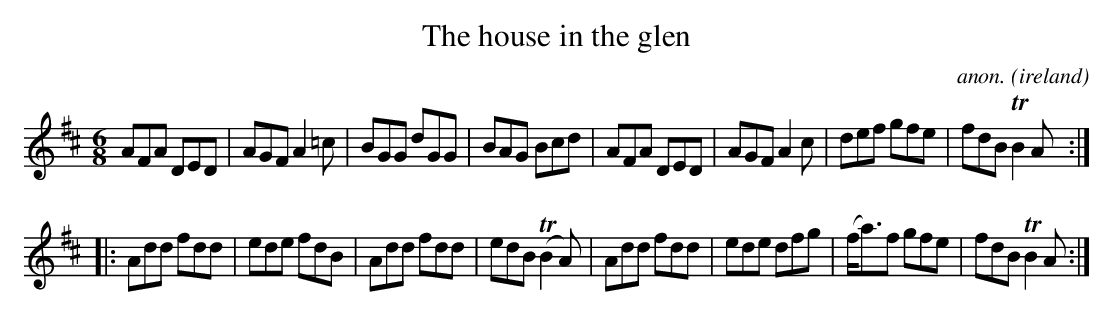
X:1
T:The house in the glen
O:ireland
C:anon.
m:Tn2 = (3n/o/n/ o/4n/4-n/
M:6/8
L:1/8
K:Amix
AFA DED|AGF A2=c|BGG dGG|BAG Bcd|AFA DED|AGF A2c|def gfe|fdB TB2A:|
|:Add fdd|ede fdB|Add fdd|edB (TB2A)|Add fdd|ede dfg|(f<a)f gfe|fdB TB2A:|
